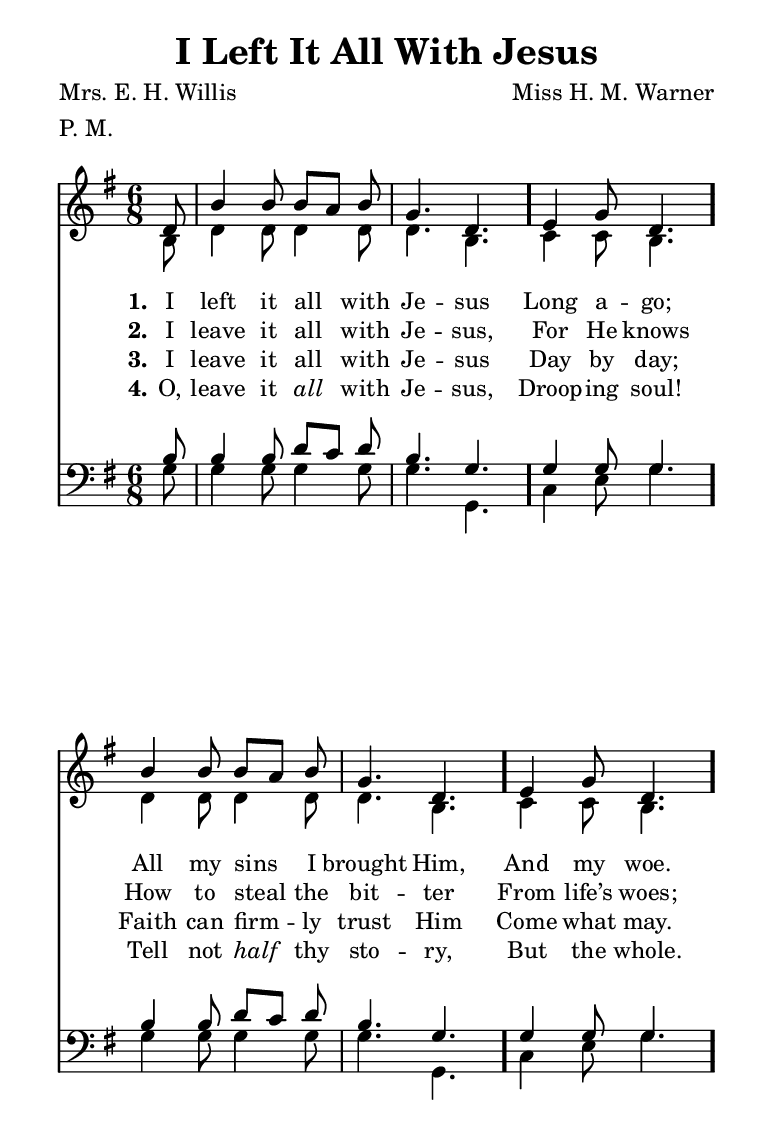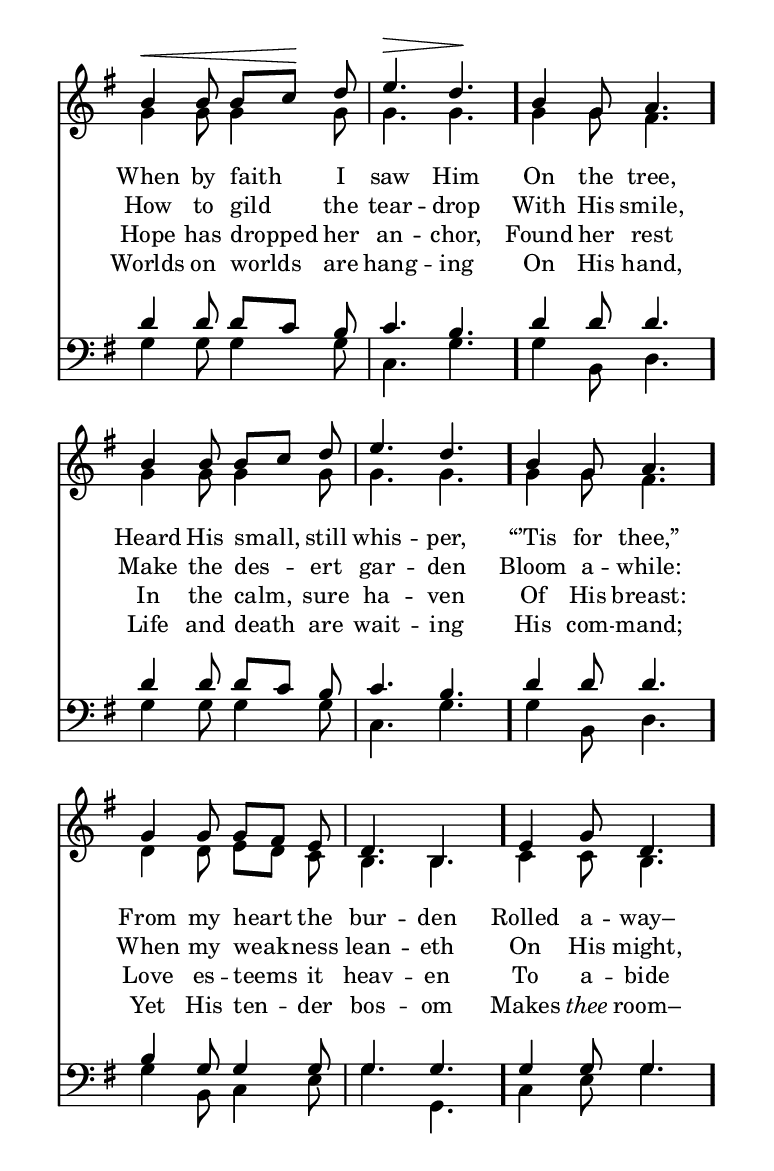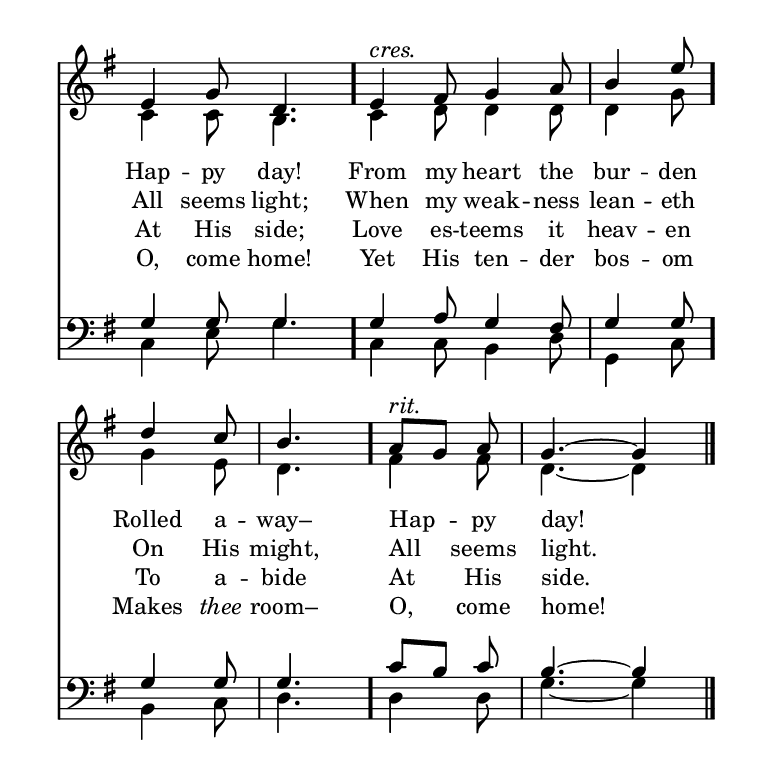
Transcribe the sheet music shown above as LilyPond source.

\include "common/global.ily"
\paper {
  \include "common/paper.ily"
}

\header{
  hymnnumber = "225"
  title = "I Left It All With Jesus"
  tunename = ""
  meter = "P. M."
  poet = "Mrs. E. H. Willis"
  composer = "Miss H. M. Warner"
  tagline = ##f
}

global = {
  \include "common/overrides.ily"
  \override Staff.TimeSignature.style = #'()
  \time 6/8
  \override Score.MetronomeMark.transparent = ##t % hide all fermata changes too
  \tempo 4=80
  \key g \major
  \partial 8
  \autoBeamOff
}

notesSoprano = {
\global
\relative c' {

  d8 | b'4 b8 b[ a] b | g4. d |
  e4 g8 d4. |
  b'4 b8 b[ a] b | g4. d |
  e4 g8 d4. |
  b'4^\< b8 b[ c]\! d | e4.^\> d\!
  b4 g8 a4. |
  b4 b8 b[ c] d | e4. d
  b4 g8 a4. |
  g4 g8 g[ fis] e | d4. b |
  e4 g8 d4. |
  e4 g8 d4. |
  e4^\markup{\italic cres.} fis8 g4 a8 | b4 e8
  d4 c8 | b4.
  a8^\markup{\italic rit.}[ g] a | g4. ~ g4

  \bar "|."

}
}

notesAlto = {
\global
\relative e' {

  b8 | d4 d8 d4 d8 | d4. b |
  c4 c8 b4. |
  d4 d8 d4 d8 | d4. b |
  c4 c8 b4. |
  g'4 g8 g4 g8 | g4. g |
  g4 g8 fis4. |
  g4 g8 g4 g8 | g4. g |
  g4 g8 fis4. |
  d4 d8 e8[ d] c8 | b4. b |
  c4 c8 b4. |
  c4 c8 b4. |
  c4 d8 d4 d8 | d4 g8
  g4 e8 | d4.
  fis4 fis8 | d4. ~ d4

}
}

notesTenor = {
\global
\relative a {

  b8 | b4 b8 d[ c] d | b4. g |
  g4 g8 g4. |
  b4 b8 d[ c] d | b4. g |
  g4 g8 g4. |
  d'4 d8 d[ c] b | c4. b4. |
  d4 d8 d4. |
  d4 d8 d[ c] b | c4. b4. |
  d4 d8 d4. |
  b4 g8 g4 g8 | g4. g |
  g4 g8 g4. |
  g4 g8 g4. |
  g4 a8 g4 fis8 | g4 g8
  g4 g8 | g4.
  c8[ b] c | b4. ~ b4

}
}

notesBass = {
\global
\relative f {

  g8 | g4 g8 g4 g8 | g4. g, |
  c4 e8 g4. |
  g4 g8 g4 g8 | g4. g, |
  c4 e8 g4. |
  g4 g8 g4 g8 | c,4. g' |
  g4 b,8 d4. |
  g4 g8 g4 g8 | c,4. g' |
  g4 b,8 d4. |
  g4 b,8 c4 e8 | g4. g, |
  c4 e8 g4. |
  c,4 e8 g4. |
  c,4 c8 b4 d8 | g,4 c8
  b4 c8 | d4.
  d4 d8 | g4. ~ g4

}
}

wordsA = \lyricmode {
\set stanza = "1."

I left it all with Je -- sus \bar "."
Long a -- go; \bar "."
All my sins I brought Him, \bar "."
And my woe. \bar "."
When by faith I saw Him \bar "."
On the tree, \bar "."
Heard His small, still whis -- per, \bar "."
“’Tis for thee,” \bar "."
%{HIDE>%} From my heart the bur -- den \bar "."
Rolled a -- way– \bar "."
Hap -- py day! \bar "." %{<HIDE%}
From my heart the bur -- den \bar "."
Rolled a -- way– \bar "."
Hap -- py day! \bar "."

}

wordsB = \lyricmode {
\set stanza = "2."

I leave it all with Je -- sus,
For He knows
How to steal the bit -- ter
From life’s woes;
How to gild the tear -- drop
With His smile,
Make the des -- ert gar -- den
Bloom a -- while:
%{HIDE>%} When my weak -- ness lean -- eth
On His might,
All seems light; %{<HIDE%}
When my weak -- ness lean -- eth
On His might,
All seems light.

}

wordsC = \lyricmode {
\set stanza = "3."

I leave it all with Je -- sus
Day by day;
Faith can firm -- ly trust Him
Come what may.
Hope has dropped her an -- chor,
Found her rest
In the calm, sure ha -- ven
Of His breast:
%{HIDE>%} Love es -- teems it heav -- en
To a -- bide
At His side; %{<HIDE%}
Love es -- teems it heav -- en
To a -- bide
At His side.

}

wordsD = \lyricmode {
\set stanza = "4."

O, leave it \italicsOn all \italicsOff with Je -- sus,
Droop -- ing soul!
Tell not \italicsOn half \italicsOff thy sto -- ry,
But the whole.
Worlds on worlds are hang -- ing
On His hand,
Life and death are wait -- ing
His com -- mand;
%{HIDE>%} Yet His ten -- der bos -- om
Makes \italicsOn thee \italicsOff room–
O, come home! %{<HIDE%}
Yet His ten -- der bos -- om
Makes \italicsOn thee \italicsOff room–
O, come home!

}

\score {
  \context ChoirStaff <<
    \context Staff = upper <<
      \set ChoirStaff.systemStartDelimiter = #'SystemStartBar
      \context Voice  = sopranos { \voiceOne << \notesSoprano >> }
      \context Voice  = altos { \voiceTwo << \notesAlto >> }
      \context Lyrics = one   \lyricsto sopranos \wordsA
      \context Lyrics = two   \lyricsto sopranos \wordsB
      \context Lyrics = three \lyricsto sopranos \wordsC
      \context Lyrics = four  \lyricsto sopranos \wordsD
    >>
    \context Staff = men <<
      \clef bass
      \context Voice  = tenors { \voiceOne << \notesTenor >> }
      \context Voice  = basses { \voiceTwo << \notesBass >> }
    >>
  >>
  \layout {
    \include "common/layout.ily"
  }
  \midi{
    \include "common/midi.ily"
  }
}

\version "2.18.2"  % necessary for upgrading to future LilyPond versions.

% vi:set et ts=2 sw=2 ai nocindent syntax=lilypond:
